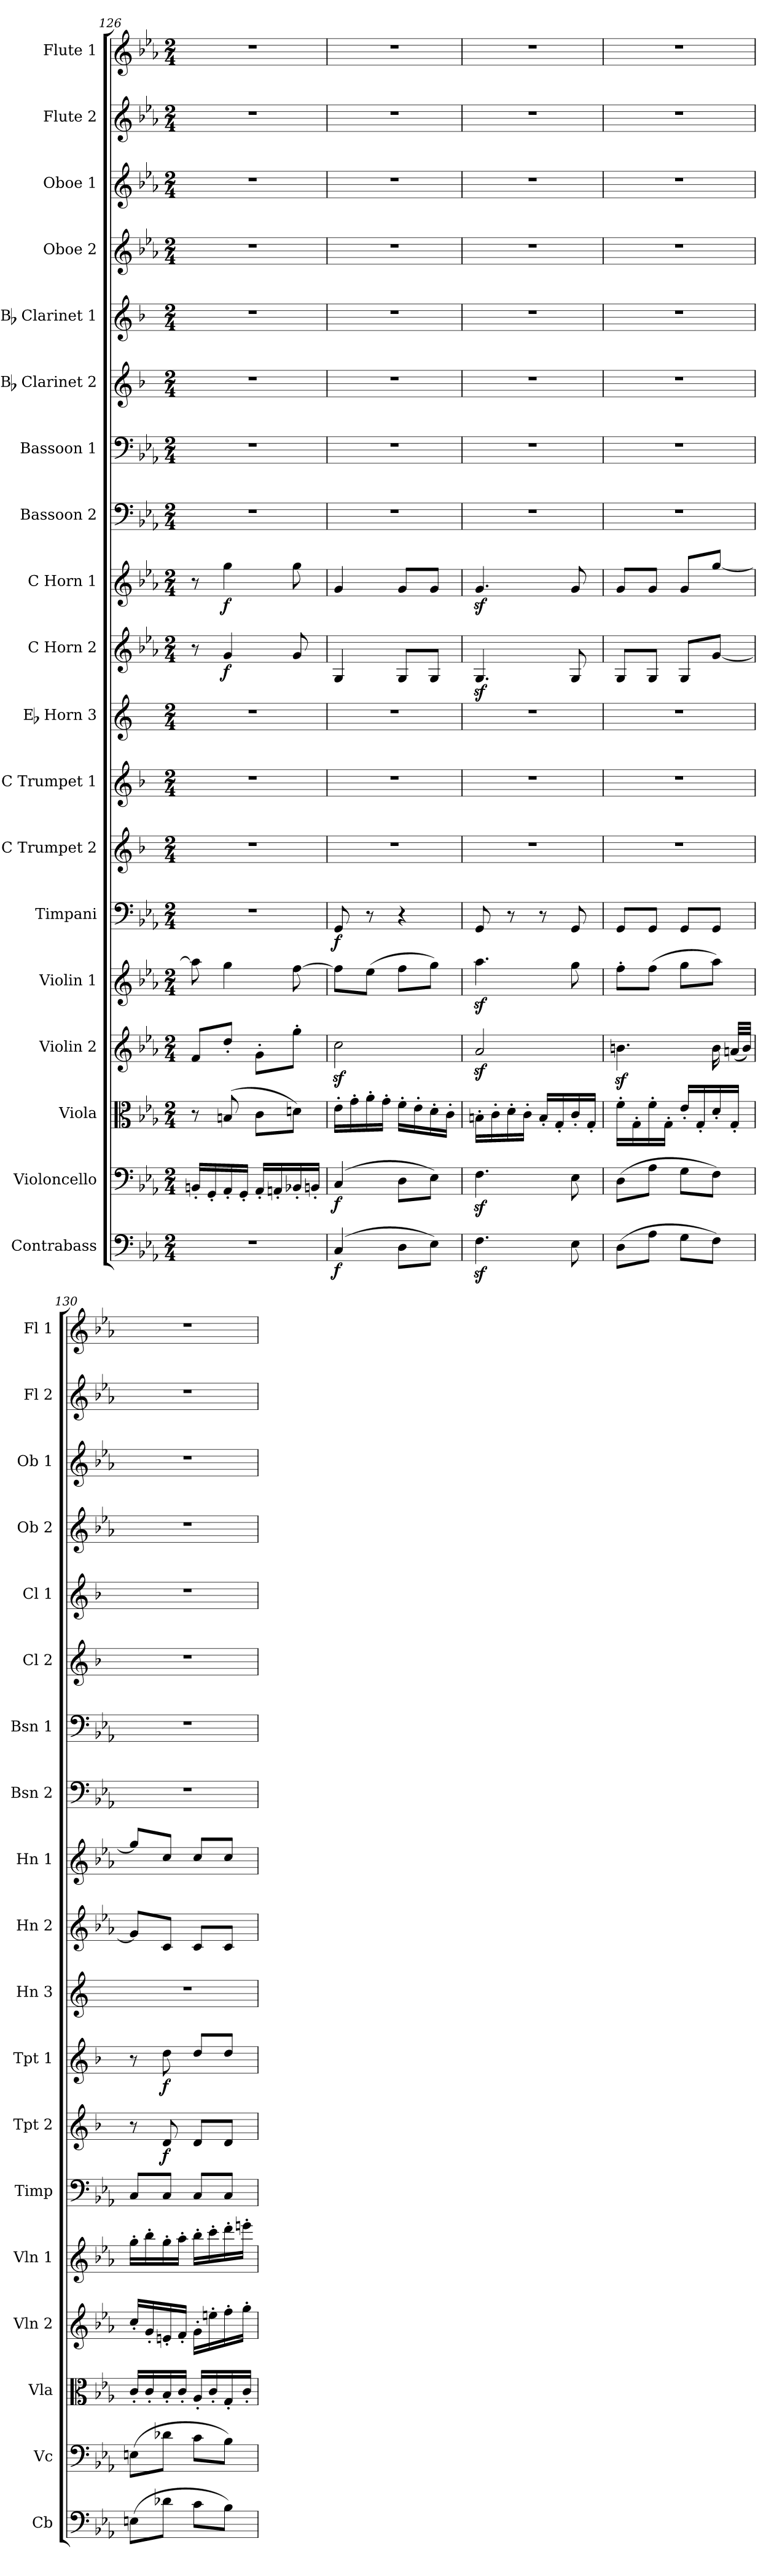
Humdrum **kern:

**kern	**dynam	**kern	**dynam	**kern	**kern	**kern	**kern	**dynam	**kern	**dynam	**kern	**dynam	**kern	**kern	**dynam	**kern	**dynam	**kern	**kern	**kern	**kern	**kern	**kern	**kern	**kern
*part19	*part19	*part18	*part18	*part17	*part16	*part15	*part14	*part14	*part13	*part13	*part12	*part12	*part11	*part10	*part10	*part9	*part9	*part8	*part7	*part6	*part5	*part4	*part3	*part2	*part1
*staff19	*staff19	*staff18	*staff18	*staff17	*staff16	*staff15	*staff14	*staff14	*staff13	*staff13	*staff12	*staff12	*staff11	*staff10	*staff10	*staff9	*staff9	*staff8	*staff7	*staff6	*staff5	*staff4	*staff3	*staff2	*staff1
*I"Contrabass	*	*I"Violoncello	*	*I"Viola	*I"Violin 2	*I"Violin 1	*I"Timpani	*	*I"C Trumpet 2	*	*I"C Trumpet 1	*	*I"Eb Horn 3	*I"C Horn 2	*	*I"C Horn 1	*	*I"Bassoon 2	*I"Bassoon 1	*I"Bb Clarinet 2	*I"Bb Clarinet 1	*I"Oboe 2	*I"Oboe 1	*I"Flute 2	*I"Flute 1
*I'Cb	*	*I'Vc	*	*I'Vla	*I'Vln 2	*I'Vln 1	*I'Timp	*	*I'Tpt 2	*	*I'Tpt 1	*	*I'Hn 3	*I'Hn 2	*	*I'Hn 1	*	*I'Bsn 2	*I'Bsn 1	*I'Cl 2	*I'Cl 1	*I'Ob 2	*I'Ob 1	*I'Fl 2	*I'Fl 1
*clefF4	*	*clefF4	*	*clefC3	*clefG2	*clefG2	*clefF4	*	*clefG2	*	*clefG2	*	*clefG2	*clefG2	*	*clefG2	*	*clefF4	*clefF4	*clefG2	*clefG2	*clefG2	*clefG2	*clefG2	*clefG2
*ITrd7c12	*	*	*	*	*	*	*	*	*ITrd1c2	*	*ITrd1c2	*	*ITrd5c9	*ITrd7c12	*	*ITrd7c12	*	*	*	*ITrd1c2	*ITrd1c2	*	*	*	*
*k[b-e-a-]	*	*k[b-e-a-]	*	*k[b-e-a-]	*k[b-e-a-]	*k[b-e-a-]	*k[b-e-a-]	*	*k[b-e-a-]	*	*k[b-e-a-]	*	*k[b-e-a-]	*k[b-e-a-]	*	*k[b-e-a-]	*	*k[b-e-a-]	*k[b-e-a-]	*k[b-e-a-]	*k[b-e-a-]	*k[b-e-a-]	*k[b-e-a-]	*k[b-e-a-]	*k[b-e-a-]
*M2/4	*	*M2/4	*	*M2/4	*M2/4	*M2/4	*M2/4	*	*M2/4	*	*M2/4	*	*M2/4	*M2/4	*	*M2/4	*	*M2/4	*M2/4	*M2/4	*M2/4	*M2/4	*M2/4	*M2/4	*M2/4
=126	=126	=126	=126	=126	=126	=126	=126	=126	=126	=126	=126	=126	=126	=126	=126	=126	=126	=126	=126	=126	=126	=126	=126	=126	=126
2r	.	16BBn'/LL	.	8r	8f/L	8aa-\]	2r	.	2r	.	2r	.	2r	8r	.	8r	.	2r	2r	2r	2r	2r	2r	2r	2r
.	.	16GG'/	.	.	.	.	.	.	.	.	.	.	.	.	.	.	.	.	.	.	.	.	.	.	.
!	!	!	!	!	!	!	!	!	!	!	!	!	!	!	!LO:DY:b	!	!LO:DY:b	!	!	!	!	!	!	!	!
.	.	16AA-'/	.	(8Bn/	8dd'/J	4gg\	.	.	.	.	.	.	.	4G/	f	4g\	f	.	.	.	.	.	.	.	.
.	.	16GG'/JJ	.	.	.	.	.	.	.	.	.	.	.	.	.	.	.	.	.	.	.	.	.	.	.
.	.	16AA-'/LL	.	8c\L	8g'\L	.	.	.	.	.	.	.	.	.	.	.	.	.	.	.	.	.	.	.	.
.	.	16AAn'/	.	.	.	.	.	.	.	.	.	.	.	.	.	.	.	.	.	.	.	.	.	.	.
.	.	16BB-X'/	.	8dn\J)	8gg'\J	[8ff\	.	.	.	.	.	.	.	8G/	.	8g\	.	.	.	.	.	.	.	.	.
.	.	16BBn'/JJ	.	.	.	.	.	.	.	.	.	.	.	.	.	.	.	.	.	.	.	.	.	.	.
=127	=127	=127	=127	=127	=127	=127	=127	=127	=127	=127	=127	=127	=127	=127	=127	=127	=127	=127	=127	=127	=127	=127	=127	=127	=127
!	!LO:DY:b	!	!LO:DY:b	!	!	!	!	!LO:DY:b	!	!	!	!	!	!	!	!	!	!	!	!	!	!	!	!	!
(4CC/	f	(4C/	f	16e-'\LL	2ccz<\	8ff\L]	8GG/	f	2r	.	2r	.	2r	4GG/	.	4G/	.	2r	2r	2r	2r	2r	2r	2r	2r
.	.	.	.	16g'\	.	.	.	.	.	.	.	.	.	.	.	.	.	.	.	.	.	.	.	.	.
.	.	.	.	16a-'\	.	(8ee-\J	8r	.	.	.	.	.	.	.	.	.	.	.	.	.	.	.	.	.	.
.	.	.	.	16g'\JJ	.	.	.	.	.	.	.	.	.	.	.	.	.	.	.	.	.	.	.	.	.
8DD\L	.	8D\L	.	16f'\LL	.	8ff\L	4r	.	.	.	.	.	.	8GG/L	.	8G/L	.	.	.	.	.	.	.	.	.
.	.	.	.	16e-'\	.	.	.	.	.	.	.	.	.	.	.	.	.	.	.	.	.	.	.	.	.
8EE-\J)	.	8E-\J)	.	16d'\	.	8gg\J)	.	.	.	.	.	.	.	8GG/J	.	8G/J	.	.	.	.	.	.	.	.	.
.	.	.	.	16c'\JJ	.	.	.	.	.	.	.	.	.	.	.	.	.	.	.	.	.	.	.	.	.
!!LO:PB:g=z
=128	=128	=128	=128	=128	=128	=128	=128	=128	=128	=128	=128	=128	=128	=128	=128	=128	=128	=128	=128	=128	=128	=128	=128	=128	=128
4.FFz<\	.	4.Fz<\	.	16Bn'\LL	2a-z</	4.aa-z<\	8GG/	.	2r	.	2r	.	2r	4.GGz</	.	4.Gz</	.	2r	2r	2r	2r	2r	2r	2r	2r
.	.	.	.	16c'\	.	.	.	.	.	.	.	.	.	.	.	.	.	.	.	.	.	.	.	.	.
.	.	.	.	16d'\	.	.	8r	.	.	.	.	.	.	.	.	.	.	.	.	.	.	.	.	.	.
.	.	.	.	16c'\JJ	.	.	.	.	.	.	.	.	.	.	.	.	.	.	.	.	.	.	.	.	.
.	.	.	.	16B'/LL	.	.	8r	.	.	.	.	.	.	.	.	.	.	.	.	.	.	.	.	.	.
.	.	.	.	16G'/	.	.	.	.	.	.	.	.	.	.	.	.	.	.	.	.	.	.	.	.	.
8EE-\	.	8E-\	.	16c'/	.	8gg\	8GG/	.	.	.	.	.	.	8GG/	.	8G/	.	.	.	.	.	.	.	.	.
.	.	.	.	16G'/JJ	.	.	.	.	.	.	.	.	.	.	.	.	.	.	.	.	.	.	.	.	.
=129	=129	=129	=129	=129	=129	=129	=129	=129	=129	=129	=129	=129	=129	=129	=129	=129	=129	=129	=129	=129	=129	=129	=129	=129	=129
(8DD\L	.	(8D\L	.	16f'\LL	4.bnz<\	8ff'\L	8GG/L	.	2r	.	2r	.	2r	8GG/L	.	8G/L	.	2r	2r	2r	2r	2r	2r	2r	2r
.	.	.	.	16G'\	.	.	.	.	.	.	.	.	.	.	.	.	.	.	.	.	.	.	.	.	.
8AA-\J	.	8A-\J	.	16f'\	.	(8ff\J	8GG/J	.	.	.	.	.	.	8GG/J	.	8G/J	.	.	.	.	.	.	.	.	.
.	.	.	.	16G'\JJ	.	.	.	.	.	.	.	.	.	.	.	.	.	.	.	.	.	.	.	.	.
8GG\L	.	8G\L	.	16e-'/LL	.	8gg\L	8GG/L	.	.	.	.	.	.	8GG/L	.	8G/L	.	.	.	.	.	.	.	.	.
.	.	.	.	16G'/	.	.	.	.	.	.	.	.	.	.	.	.	.	.	.	.	.	.	.	.	.
8FF\J)	.	8F\J)	.	16d'/	16b\	8aa-\J)	8GG/J	.	.	.	.	.	.	[8G/J	.	[8g/J	.	.	.	.	.	.	.	.	.
.	.	.	.	16G'/JJ	(32an/LLL	.	.	.	.	.	.	.	.	.	.	.	.	.	.	.	.	.	.	.	.
.	.	.	.	.	32b/JJJ)	.	.	.	.	.	.	.	.	.	.	.	.	.	.	.	.	.	.	.	.
=130	=130	=130	=130	=130	=130	=130	=130	=130	=130	=130	=130	=130	=130	=130	=130	=130	=130	=130	=130	=130	=130	=130	=130	=130	=130
(8EEn\L	.	(8En\L	.	16c'/LL	16cc'/LL	16gg'\LL	8C/L	.	8r	.	8r	.	2r	8G/L]	.	8g/L]	.	2r	2r	2r	2r	2r	2r	2r	2r
.	.	.	.	16c'/	16g'/	16bb-'\	.	.	.	.	.	.	.	.	.	.	.	.	.	.	.	.	.	.	.
!	!	!	!	!	!	!	!	!	!	!LO:DY:b	!	!LO:DY:b	!	!	!	!	!	!	!	!	!	!	!	!	!
8D-X\J	.	8d-X\J	.	16B-'/	16en'/	16gg'\	8C/J	.	8c/	f	8cc\	f	.	8C/J	.	8c/J	.	.	.	.	.	.	.	.	.
.	.	.	.	16c'/JJ	16f'/JJ	16aa-'\JJ	.	.	.	.	.	.	.	.	.	.	.	.	.	.	.	.	.	.	.
8C\L	.	8c\L	.	16A-'/LL	16g'\LL	16bb-'\LL	8C/L	.	8c/L	.	8cc/L	.	.	8C/L	.	8c/L	.	.	.	.	.	.	.	.	.
.	.	.	.	16c'/	16een'\	16ccc'\	.	.	.	.	.	.	.	.	.	.	.	.	.	.	.	.	.	.	.
8BB-\J)	.	8B-\J)	.	16G'/	16ff'\	16ddd'\	8C/J	.	8c/J	.	8cc/J	.	.	8C/J	.	8c/J	.	.	.	.	.	.	.	.	.
.	.	.	.	16c'/JJ	16gg'\JJ	16eeen'\JJ	.	.	.	.	.	.	.	.	.	.	.	.	.	.	.	.	.	.	.
=	=	=	=	=	=	=	=	=	=	=	=	=	=	=	=	=	=	=	=	=	=	=	=	=	=
*-	*-	*-	*-	*-	*-	*-	*-	*-	*-	*-	*-	*-	*-	*-	*-	*-	*-	*-	*-	*-	*-	*-	*-	*-	*-
